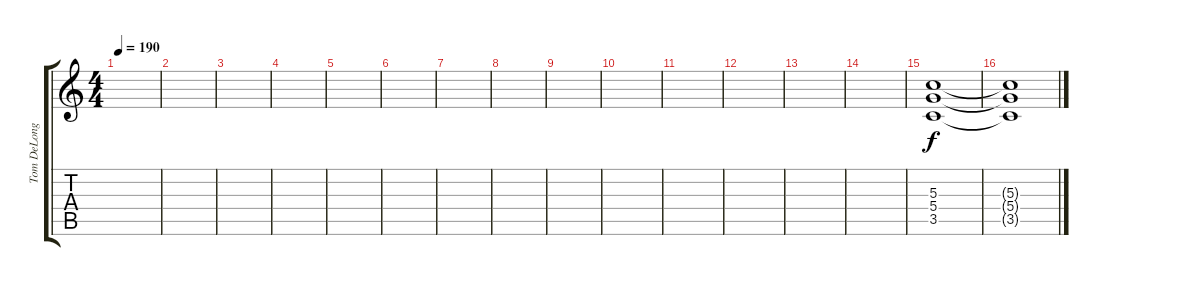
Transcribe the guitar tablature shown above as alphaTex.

\track ("Tom DeLonge - Guitar 2" "Tom DeLong") {instrument overdrivenguitar}
\staff {score tabs}
\tuning (E4 B3 G3 D3 A2 E2) {hide}
\ts (4 4)
\tempo 190
\clef g2
\ks c
|
|
|
|
|
|
|
|
|
|
|
|
|
|
(5.3 5.4 3.5).1 |
(5.3{t} 5.4{t} 3.5{t}).1{dy f}
